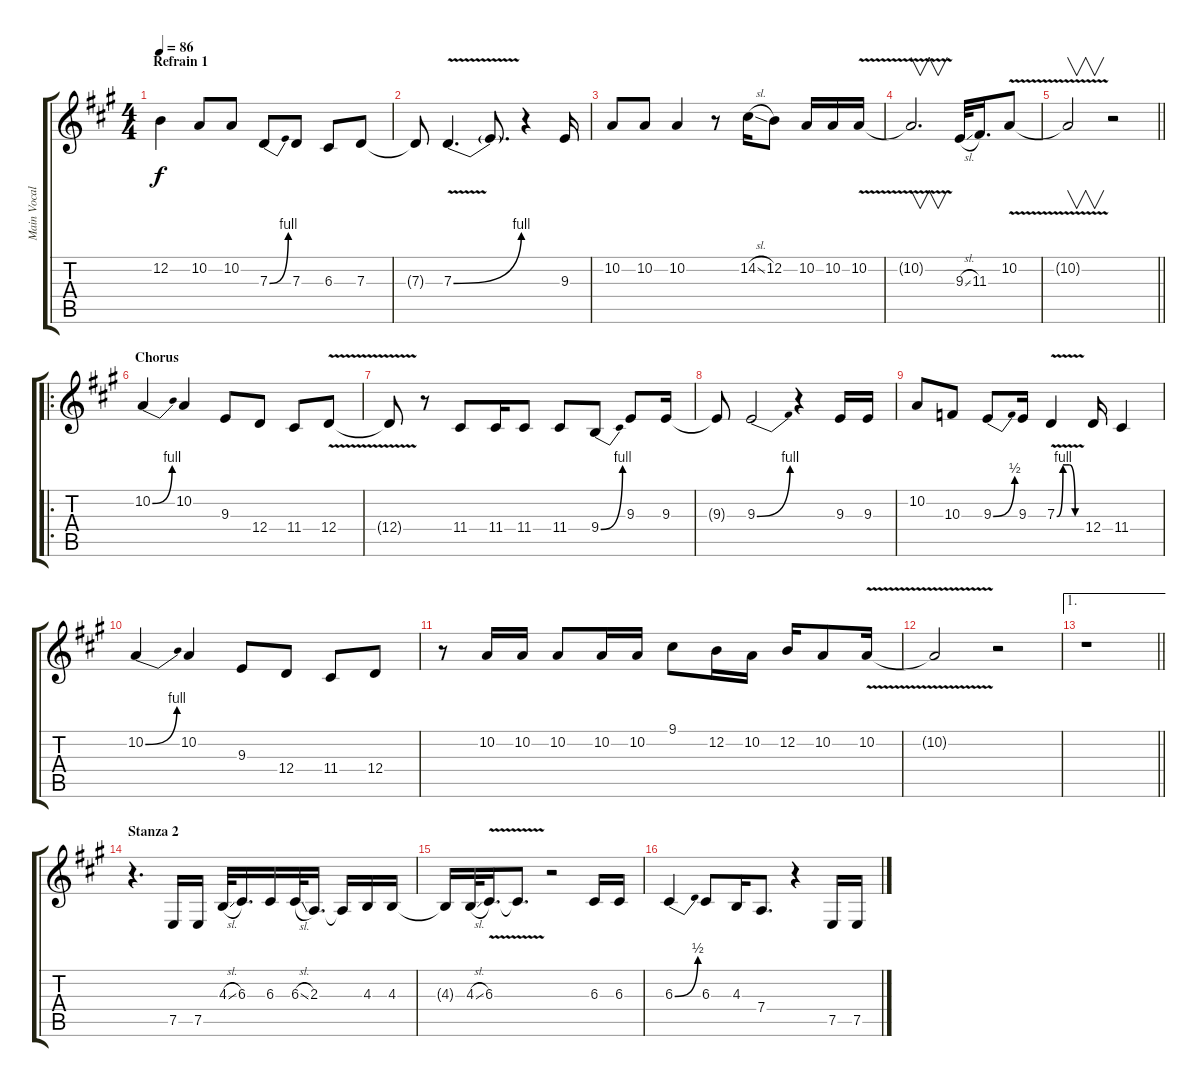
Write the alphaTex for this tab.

\track ("Main Vocals" "Main Vocal") {instrument clarinet}
\staff {score tabs}
\tuning (E4 B3 G3 D3 A2 E2) {hide}
\ts (4 4)
\section ("" "Refrain 1")
\tempo 86
\clef g2
\ks a
12.2.4{dy f} 10.2.8 10.2.8 7.3{be (bend 0 0 60 4)}.8 7.3.8 6.3.8 7.3.8 |
7.3{t}.8 7.3{be (bend 0 0 60 4) v}.4{d} 7.3{t}.8{d} r.4 9.3.16 |
10.2.8 10.2.8 10.2.4 r.8 14.2{sl}.16 12.2.8 10.2.16 10.2.16 10.2{v}.16 |
10.2{t}.2{v d} 9.3{sl}.32 11.3.16{d} 10.2{v}.8 |
\barLineRight lightlight
10.2{t}.2{v} r.2 |
\ro
\section ("" "Chorus")
10.2{be (bend 0 0 60 4)}.4 10.2.4 9.3.8 12.4.8 11.4.8 12.4{v}.8 |
12.4{t}.8 r.8 11.4.8 11.4.16 11.4.8 11.4.8 9.4{be (bend 0 0 60 4)}.8 9.3.8 9.3.16 |
9.3{t}.8 9.3{be (bend 0 0 60 4)}.2 r.4 9.3.16 9.3.16 |
10.2.8 10.3.8 9.3{be (bend 0 0 60 2)}.8 9.3.16 7.3{be (custom 0 0 15 4 30 4 45 0 60 0) v}.4 12.4.16 11.4.4 |
10.2{be (bend 0 0 60 4)}.4 10.2.4 9.3.8 12.4.8 11.4.8 12.4.8 |
r.8 10.2.16 10.2.16 10.2.8 10.2.16 10.2.16 9.1.8 12.2.16 10.2.16 12.2.16 10.2.8 10.2{v}.16 |
10.2{t}.2 r.2 |
\ae 1
\barLineRight lightlight
r.1 |
\section ("" "Stanza 2")
r.4{d} 7.5.16 7.5.16 4.3{sl}.32 6.3.16{d} 6.3.16 6.3{sl}.32 2.3.16{d} 2.3{t}.16 4.3.16 4.3.16 |
4.3{t}.16 4.3{sl}.32 6.3{v}.16{d} 6.3{t}.8{d} r.2 6.3.16 6.3.16 |
6.3{be (bend 0 0 60 2)}.4 6.3.8 4.3.16 7.4.8{d} r.4 7.5.16 7.5.16
